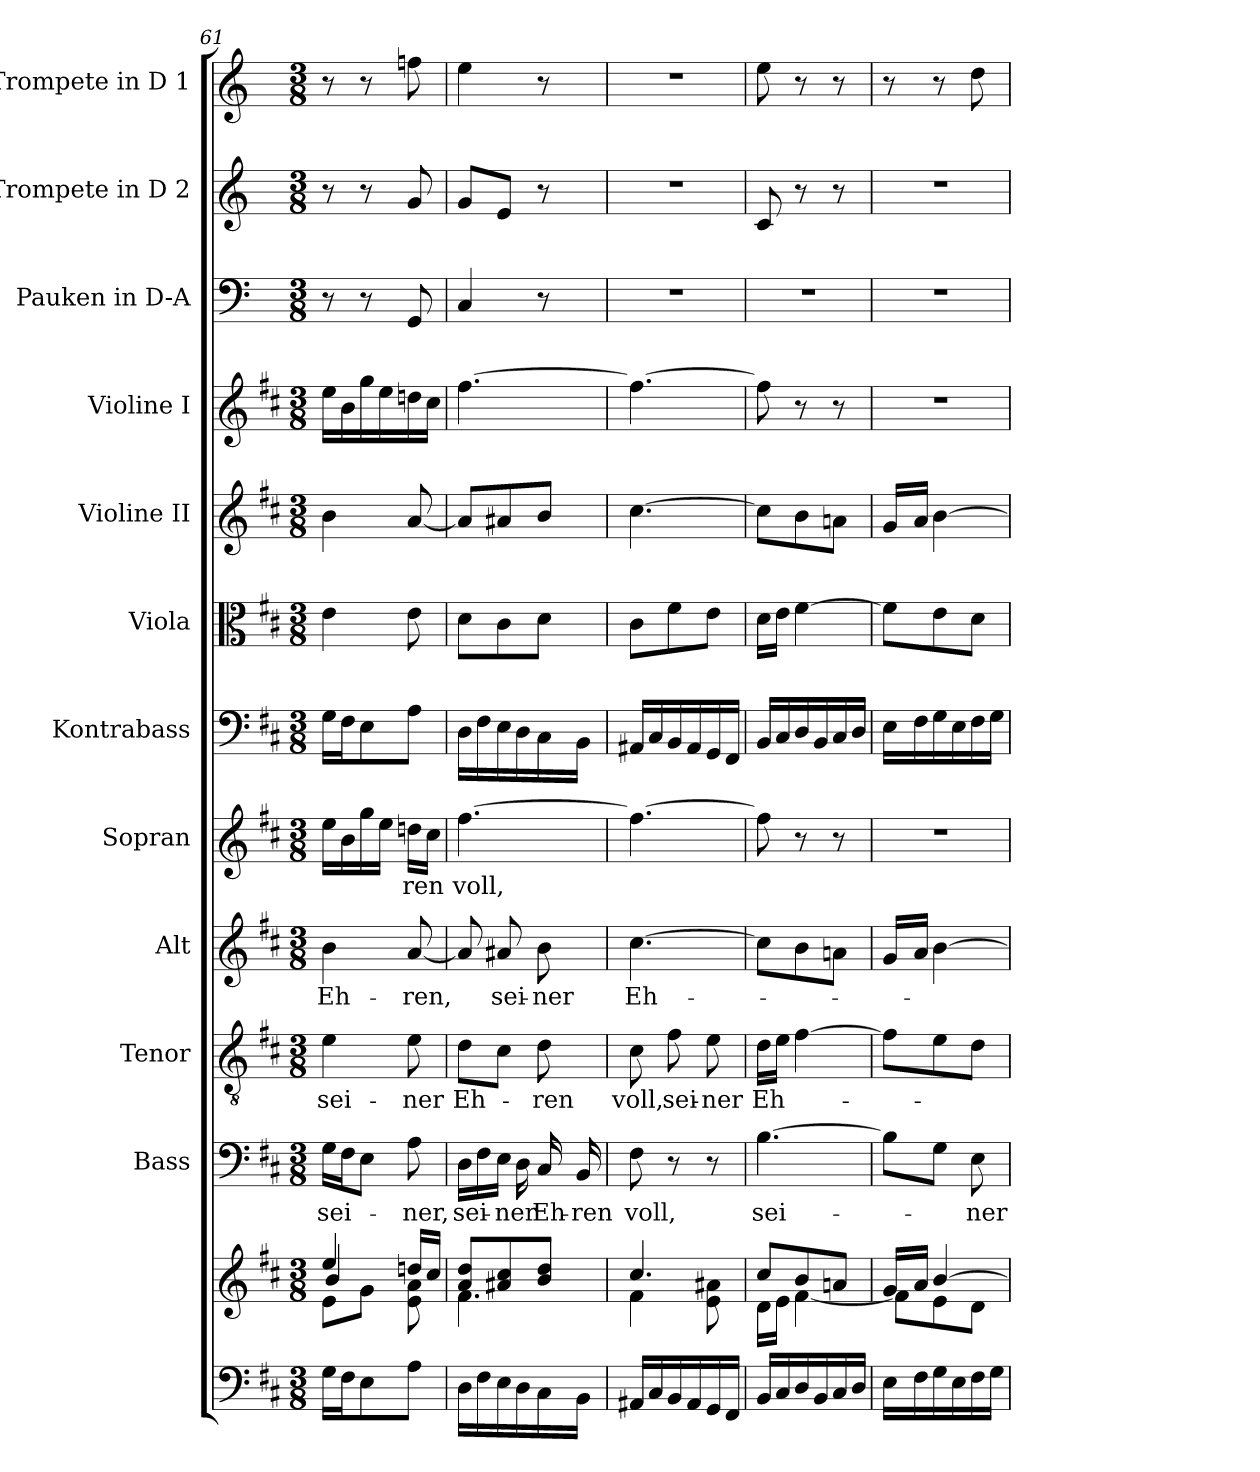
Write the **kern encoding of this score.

**kern	**kern	**kern	**text	**kern	**text	**kern	**text	**kern	**text	**kern	**kern	**kern	**kern	**kern	**kern	**kern
*part12	*part12	*part11	*part11	*part10	*part10	*part9	*part9	*part8	*part8	*part7	*part6	*part5	*part4	*part3	*part2	*part1
*staff13	*staff12	*staff11	*staff11	*staff10	*staff10	*staff9	*staff9	*staff8	*staff8	*staff7	*staff6	*staff5	*staff4	*staff3	*staff2	*staff1
*	*	*I"Bass	*	*I"Tenor	*	*I"Alt	*	*I"Sopran	*	*I"Kontrabass	*I"Viola	*I"Violine II	*I"Violine I	*I"Pauken in D-A	*I"Trompete in D 2	*I"Trompete in D 1
*	*	*I'B.	*	*I'T.	*	*I'A.	*	*I'S.	*	*I'Kb.	*I'Vla.	*I'Vl. II	*I'Vl. I	*I'Pauk.	*I'Trp. D 2	*I'Trp. D 1
*clefF4	*clefG2	*clefF4	*	*clefGv2	*	*clefG2	*	*clefG2	*	*clefF4	*clefC3	*clefG2	*clefG2	*clefF4	*clefG2	*clefG2
*	*	*	*	*	*	*	*	*	*	*ITrd7c12	*	*	*	*ITrd-1c-2	*ITrd-1c-2	*ITrd-1c-2
*k[f#c#]	*k[f#c#]	*k[f#c#]	*	*k[f#c#]	*	*k[f#c#]	*	*k[f#c#]	*	*k[f#c#]	*k[f#c#]	*k[f#c#]	*k[f#c#]	*k[f#c#]	*k[f#c#]	*k[f#c#]
*D:	*D:	*D:	*	*D:	*	*D:	*	*D:	*	*D:	*D:	*D:	*D:	*D:	*D:	*D:
*M3/8	*M3/8	*M3/8	*	*M3/8	*	*M3/8	*	*M3/8	*	*M3/8	*M3/8	*M3/8	*M3/8	*M3/8	*M3/8	*M3/8
=61	=61	=61	=61	=61	=61	=61	=61	=61	=61	=61	=61	=61	=61	=61	=61	=61
*	*^	*	*	*	*	*	*	*	*	*	*	*	*	*	*	*
*	*	*^	*	*	*	*	*	*	*	*	*	*	*	*	*	*	*
!	!	!	!	!	!LO:LY:b	!	!LO:LY:b	!	!LO:LY:b	!	!	!	!	!	!	!	!	!
16G\LL	4ee/	4b/	8e\L	16G\LL	sei-	4e\	sei-	4b\	Eh-	16ee\LL	.	16GG\LL	4e\	4b\	16ee\LL	8r	8r	8r
16F#\J	.	.	.	16F#\J	.	.	.	.	.	16b\	.	16FF#\J	.	.	16b\	.	.	.
8E\	.	.	8g\J	8E\J	.	.	.	.	.	16gg\	.	8EE\	.	.	16gg\	8r	8r	8r
.	.	.	.	.	.	.	.	.	.	16ee\JJ	.	.	.	.	16ee\	.	.	.
!	!	!	!	!	!LO:LY:b	!	!LO:LY:b	!	!LO:LY:b	!	!LO:LY:b	!	!	!	!	!	!	!
8A\J	16ddn/LL	8e\ 8a\	8ryy	8A\	-ner,	8e\	-ner	[8a/	-ren,	16ddn\LL	-ren	8AA\J	8e\	[8a/	16ddn\	8AA/	8a/	8ggn\
.	16cc#/JJ	.	.	.	.	.	.	.	.	16cc#\JJ	.	.	.	.	16cc#\JJ	.	.	.
*	*	*v	*v	*	*	*	*	*	*	*	*	*	*	*	*	*	*	*
=62	=62	=62	=62	=62	=62	=62	=62	=62	=62	=62	=62	=62	=62	=62	=62	=62	=62
!	!	!	!	!LO:LY:b	!	!LO:LY:b	!	!	!	!LO:LY:b	!	!	!	!	!	!	!
16D\LL	8a/ 8dd/L	4.f#\	16D\LL	sei-	8d\L	Eh-	8a/]	.	[4.ff#\	voll,	16DD\LL	8d\L	8a/L]	[4.ff#\	4D/	8a/L	4ff#\
16F#\	.	.	16F#\	.	.	.	.	.	.	.	16FF#\	.	.	.	.	.	.
!	!	!	!	!	!	!	!	!LO:LY:b	!	!	!	!	!	!	!	!	!
16E\	8a#X/ 8cc#/	.	16E\JJ	.	8c#\J	.	8a#X/	sei-	.	.	16EE\	8c#\	8a#X/	.	.	8f#/J	.
!	!	!	!	!LO:LY:b	!	!	!	!	!	!	!	!	!	!	!	!	!
16D\	.	.	16D\	-ner	.	.	.	.	.	.	16DD\	.	.	.	.	.	.
!	!	!	!	!LO:LY:b	!	!LO:LY:b	!	!LO:LY:b	!	!	!	!	!	!	!	!	!
16C#\	8b/ 8dd/J	.	16C#/	Eh-	8d\	-ren	8b\	-ner	.	.	16CC#\	8d\J	8b/J	.	8r	8r	8r
!	!	!	!	!LO:LY:b	!	!	!	!	!	!	!	!	!	!	!	!	!
16BB\JJ	.	.	16BB/	-ren	.	.	.	.	.	.	16BBB\JJ	.	.	.	.	.	.
=63	=63	=63	=63	=63	=63	=63	=63	=63	=63	=63	=63	=63	=63	=63	=63	=63	=63
!	!	!	!	!LO:LY:b	!	!LO:LY:b	!	!LO:LY:b	!	!	!	!	!	!	!	!	!
16AA#X/LL	4.cc#/	4f#\	8F#\	voll,	8c#\	voll,	[4.cc#\	Eh-	4.ff#\_	.	16AAA#X/LL	8c#\L	[4.cc#\	4.ff#\_	4.r	4.r	4.r
16C#/	.	.	.	.	.	.	.	.	.	.	16CC#/	.	.	.	.	.	.
!	!	!	!	!	!	!LO:LY:b	!	!	!	!	!	!	!	!	!	!	!
16BB/	.	.	8r	.	8f#\	sei-	.	.	.	.	16BBB/	8f#\	.	.	.	.	.
16AA#/	.	.	.	.	.	.	.	.	.	.	16AAA#/	.	.	.	.	.	.
!	!	!	!	!	!	!LO:LY:b	!	!	!	!	!	!	!	!	!	!	!
16GG/	.	8e\ 8a#X\	8r	.	8e\	-ner	.	.	.	.	16GGG/	8e\J	.	.	.	.	.
16FF#/JJ	.	.	.	.	.	.	.	.	.	.	16FFF#/JJ	.	.	.	.	.	.
!!LO:PB:g=z
=64	=64	=64	=64	=64	=64	=64	=64	=64	=64	=64	=64	=64	=64	=64	=64	=64	=64
!	!	!	!	!LO:LY:b	!	!LO:LY:b	!	!	!	!	!	!	!	!	!	!	!
16BB/LL	8cc#/L	16d\LL	[4.B\	sei-	16d\LL	Eh-	8cc#\L]	.	8ff#\]	.	16BBB/LL	16d\LL	8cc#\L]	8ff#\]	4.r	8d/	8ff#\
16C#/	.	16e\JJ	.	.	16e\JJ	.	.	.	.	.	16CC#/	16e\JJ	.	.	.	.	.
16D/	8b/	[<4f#\	.	.	[4f#\	.	8b\	.	8r	.	16DD/	[4f#\	8b\	8r	.	8r	8r
16BB/	.	.	.	.	.	.	.	.	.	.	16BBB/	.	.	.	.	.	.
16C#/	8an/J	.	.	.	.	.	8an\J	.	8r	.	16CC#/	.	8an\J	8r	.	8r	8r
16D/JJ	.	.	.	.	.	.	.	.	.	.	16DD/JJ	.	.	.	.	.	.
=65	=65	=65	=65	=65	=65	=65	=65	=65	=65	=65	=65	=65	=65	=65	=65	=65	=65
16E\LL	16g/LL	8f#\L]	8B\L]	.	8f#\L]	.	16g/LL	.	4.r	.	16EE\LL	8f#\L]	16g/LL	4.r	4.r	4.r	8r
16F#\	16a/JJ	.	.	.	.	.	16a/JJ	.	.	.	16FF#\	.	16a/JJ	.	.	.	.
16G\	[>4b/	8e\	8G\J	.	8e\	.	[4b\	.	.	.	16GG\	8e\	[4b\	.	.	.	8r
16E\	.	.	.	.	.	.	.	.	.	.	16EE\	.	.	.	.	.	.
!	!	!	!	!LO:LY:b	!	!	!	!	!	!	!	!	!	!	!	!	!
16F#\	.	8d\J	8E\	-ner	8d\J	.	.	.	.	.	16FF#\	8d\J	.	.	.	.	8ee\
16G\JJ	.	.	.	.	.	.	.	.	.	.	16GG\JJ	.	.	.	.	.	.
*	*v	*v	*	*	*	*	*	*	*	*	*	*	*	*	*	*	*
=	=	=	=	=	=	=	=	=	=	=	=	=	=	=	=	=
*-	*-	*-	*-	*-	*-	*-	*-	*-	*-	*-	*-	*-	*-	*-	*-	*-
